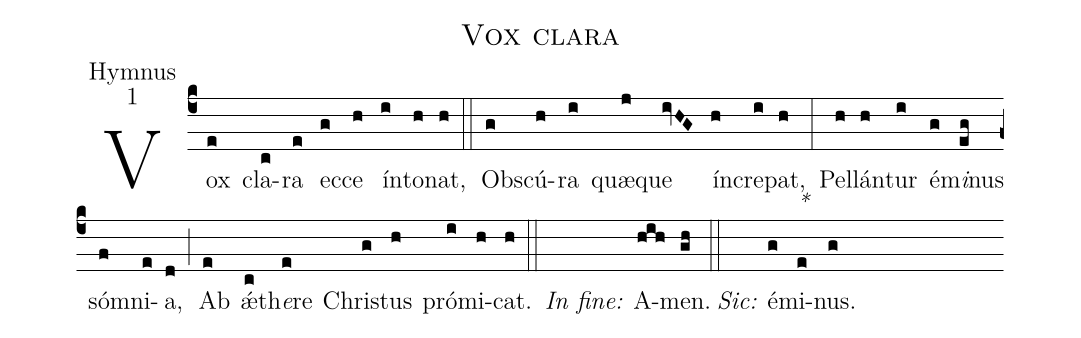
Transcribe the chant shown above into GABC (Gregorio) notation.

name:Vox clara;
office-part:Hymnus;
mode:1;
%%
(c4) Vox(e) cla(c)ra(e) ec(g)ce(h) ín(i)to(h)nat,(h) (::) Ob(g)scú(h)ra(i) quæ(j)que(ivHG) ín(h)cre(i)pat,(h) (:) Pel(h)lán(h)tur(i) é(g)m<i>i</i>nus(eg) só(f)mni(e)a,(d) (;) Ab(e) <sp>'ae</sp>(c)th<i>e</i>re(e) Chri(g)stus(h) pró(i)mi(h)cat.(h) (::) <i>In fine:</i>() A(hih)men.(gh) (::) <i>Sic:</i>() é(g)mi<alt>*</alt>(e)nus.(g) ()
